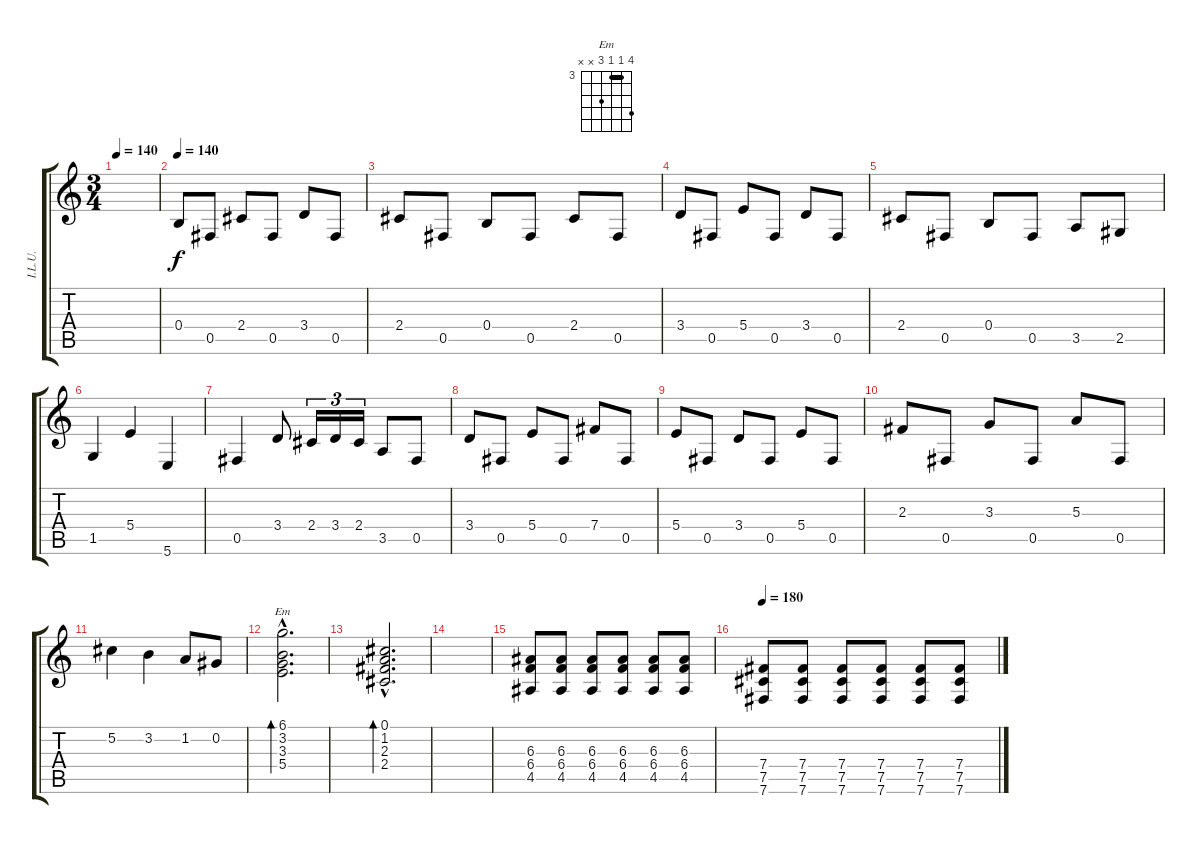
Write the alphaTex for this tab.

\track ("I.L.U." "I.L.U.") {instrument distortionguitar}
\staff {score tabs}
\tuning (Db4 Ab3 E3 B2 Gb2 B1) {hide}
\chord ("Em" 6 3 3 5 x x) {firstfret 3 barre 3}
\ts (3 4)
\tempo 140
\clef g2
\ks c
|
\tempo 140
0.4.8 0.5.8 2.4.8 0.5.8 3.4.8 0.5.8 |
2.4.8 0.5.8 0.4.8 0.5.8 2.4.8 0.5.8 |
3.4.8 0.5.8 5.4.8 0.5.8 3.4.8 0.5.8 |
2.4.8 0.5.8 0.4.8 0.5.8 3.5.8 2.5.8 |
1.5.4 5.4.4 5.6.4 |
0.5.4 3.4.8 2.4.16{tu (3 2)} 3.4.16{tu (3 2)} 2.4.16{tu (3 2)} 3.5.8 0.5.8 |
3.4.8 0.5.8 5.4.8 0.5.8 7.4.8 0.5.8 |
5.4.8 0.5.8 3.4.8 0.5.8 5.4.8 0.5.8 |
2.3.8 0.5.8 3.3.8 0.5.8 5.3.8 0.5.8 |
5.2.4 3.2.4 1.2.8 0.2.8 |
(6.1{hac} 3.2{hac} 3.3{hac} 5.4{hac}).2{d bd 240 ch "Em"} |
(0.1{hac} 1.2{hac} 2.3{hac} 2.4{hac}).2{d bd 240} |
|
(6.3 6.4 4.5).8 (6.3 6.4 4.5).8 (6.3 6.4 4.5).8 (6.3 6.4 4.5).8 (6.3 6.4 4.5).8 (6.3 6.4 4.5).8 |
\tempo 180
(7.4 7.5 7.6).8 (7.4 7.5 7.6).8 (7.4 7.5 7.6).8 (7.4 7.5 7.6).8 (7.4 7.5 7.6).8 (7.4 7.5 7.6).8
